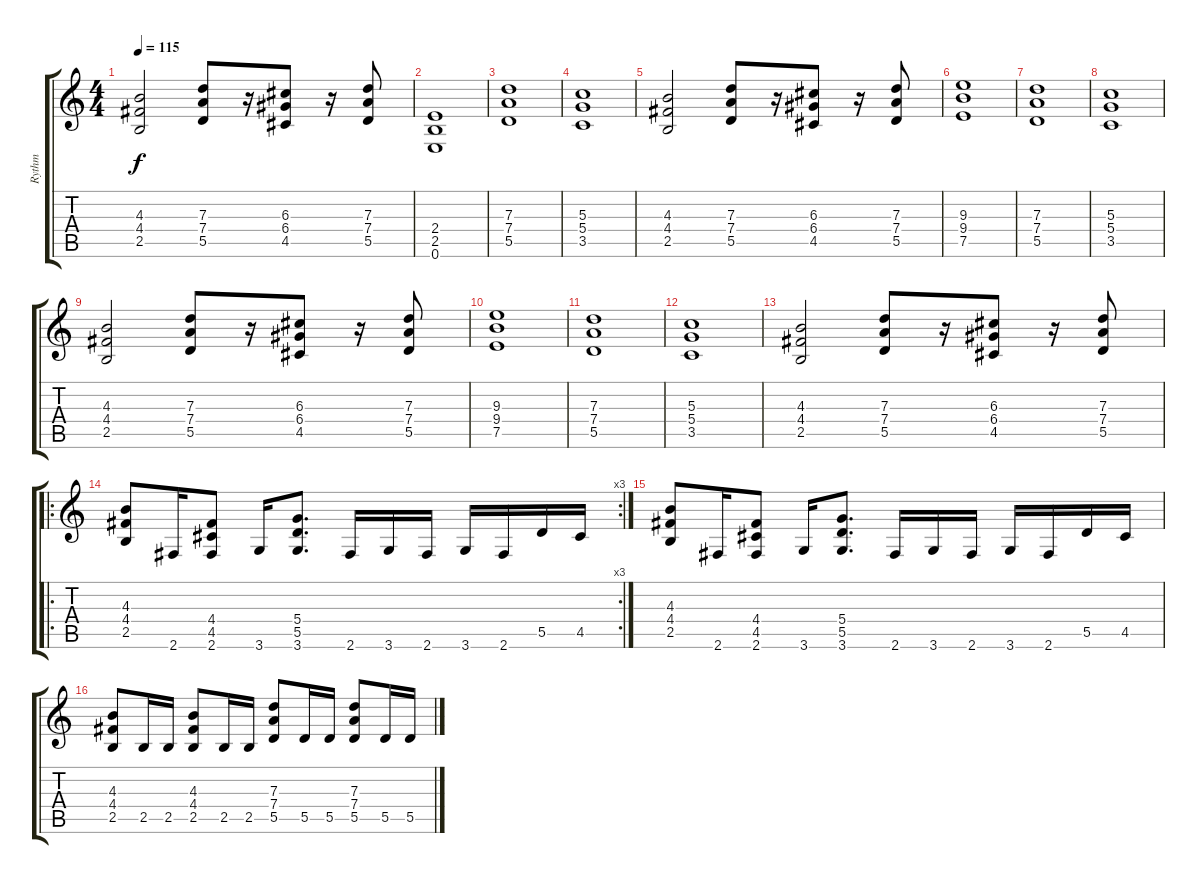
\track ("Rythm" "Rythm") {instrument distortionguitar}
\staff {score tabs}
\tuning (E4 B3 G3 D3 A2 E2) {hide}
\ts (4 4)
\tempo 115
\clef g2
\ks c
(4.3 4.4 2.5).2{dy f} (7.3 7.4 5.5).8 r.16 (6.3 6.4 4.5).8 r.16 (7.3 7.4 5.5).8 |
(2.4 2.5 0.6).1 |
(7.3 7.4 5.5).1 |
(5.3 5.4 3.5).1 |
(4.3 4.4 2.5).2 (7.3 7.4 5.5).8 r.16 (6.3 6.4 4.5).8 r.16 (7.3 7.4 5.5).8 |
(9.3 9.4 7.5).1 |
(7.3 7.4 5.5).1 |
(5.3 5.4 3.5).1 |
(4.3 4.4 2.5).2 (7.3 7.4 5.5).8 r.16 (6.3 6.4 4.5).8 r.16 (7.3 7.4 5.5).8 |
(9.3 9.4 7.5).1 |
(7.3 7.4 5.5).1 |
(5.3 5.4 3.5).1 |
(4.3 4.4 2.5).2 (7.3 7.4 5.5).8 r.16 (6.3 6.4 4.5).8 r.16 (7.3 7.4 5.5).8 |
\ro
\rc 3
(4.3 4.4 2.5).8 2.6.16 (4.4 4.5 2.6).8 3.6.16 (5.4 5.5 3.6).8{d} 2.6.16 3.6.16 2.6.16 3.6.16 2.6.16 5.5.16 4.5.16 |
(4.3 4.4 2.5).8 2.6.16 (4.4 4.5 2.6).8 3.6.16 (5.4 5.5 3.6).8{d} 2.6.16 3.6.16 2.6.16 3.6.16 2.6.16 5.5.16 4.5.16 |
(4.3 4.4 2.5).8 2.5.16 2.5.16 (4.3 4.4 2.5).8 2.5.16 2.5.16 (7.3 7.4 5.5).8 5.5.16 5.5.16 (7.3 7.4 5.5).8 5.5.16 5.5.16
